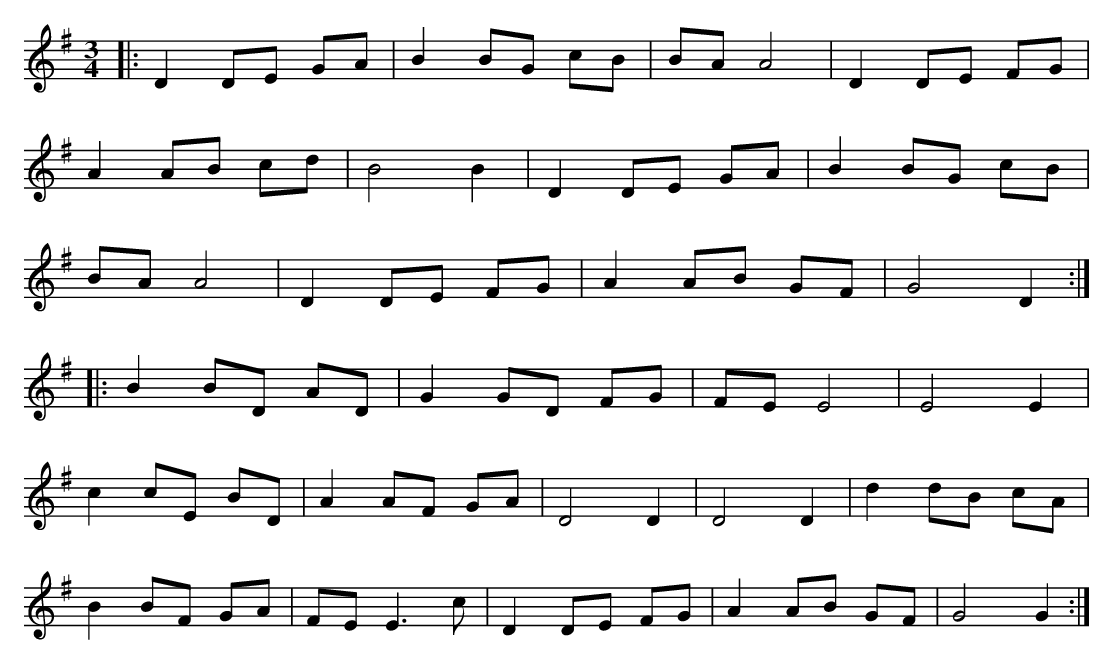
X:1
M:3/4
K:G
|:D2 DE GA|B2 BG cB|BA A4|D2 DE FG|
A2 AB cd|B4 B2|D2 DE GA|B2 BG cB|
BA A4|D2 DE FG|A2 AB GF|G4 D2:|
|:B2 BD AD|G2 GD FG|FE E4|E4 E2|
c2 cE BD|A2 AF GA|D4 D2|D4 D2|d2 dB cA|
B2 BF GA|FE E3c|D2 DE FG|A2 AB GF|G4 G2:|
